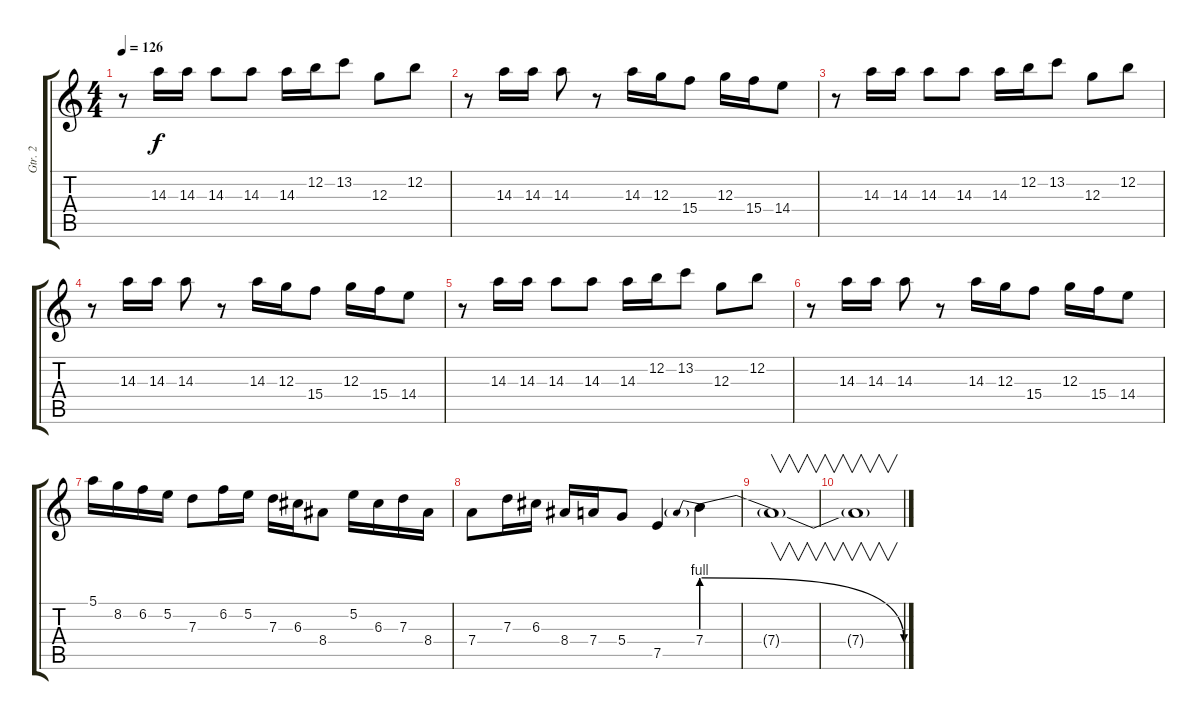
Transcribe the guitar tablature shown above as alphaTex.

\track ("Gtr. 2" "Gtr. 2") {instrument distortionguitar}
\staff {score tabs}
\tuning (E4 B3 G3 D3 A2 E2) {hide}
\ts (4 4)
\tempo 126
\clef g2
\ks c
r.8{dy f} 14.3.16 14.3.16 14.3.8 14.3.8 14.3.16 12.2.16 13.2.8 12.3.8 12.2.8 |
r.8 14.3.16 14.3.16 14.3.8 r.8 14.3.16 12.3.16 15.4.8 12.3.16 15.4.16 14.4.8 |
r.8 14.3.16 14.3.16 14.3.8 14.3.8 14.3.16 12.2.16 13.2.8 12.3.8 12.2.8 |
r.8 14.3.16 14.3.16 14.3.8 r.8 14.3.16 12.3.16 15.4.8 12.3.16 15.4.16 14.4.8 |
r.8 14.3.16 14.3.16 14.3.8 14.3.8 14.3.16 12.2.16 13.2.8 12.3.8 12.2.8 |
r.8 14.3.16 14.3.16 14.3.8 r.8 14.3.16 12.3.16 15.4.8 12.3.16 15.4.16 14.4.8 |
5.1.16 8.2.16 6.2.16 5.2.16 7.3.8 6.2.16 5.2.16 7.3.16 6.3.16 8.4.8 5.2.16 6.3.16 7.3.16 8.4.16 |
7.4.8 7.3.16 6.3.16 8.4.16 7.4.16 5.4.8 7.5.4 7.4{be (prebendrelease 0 4 60 0)}.4 |
7.4{t}.1{v} |
7.4{t}.1{v}
